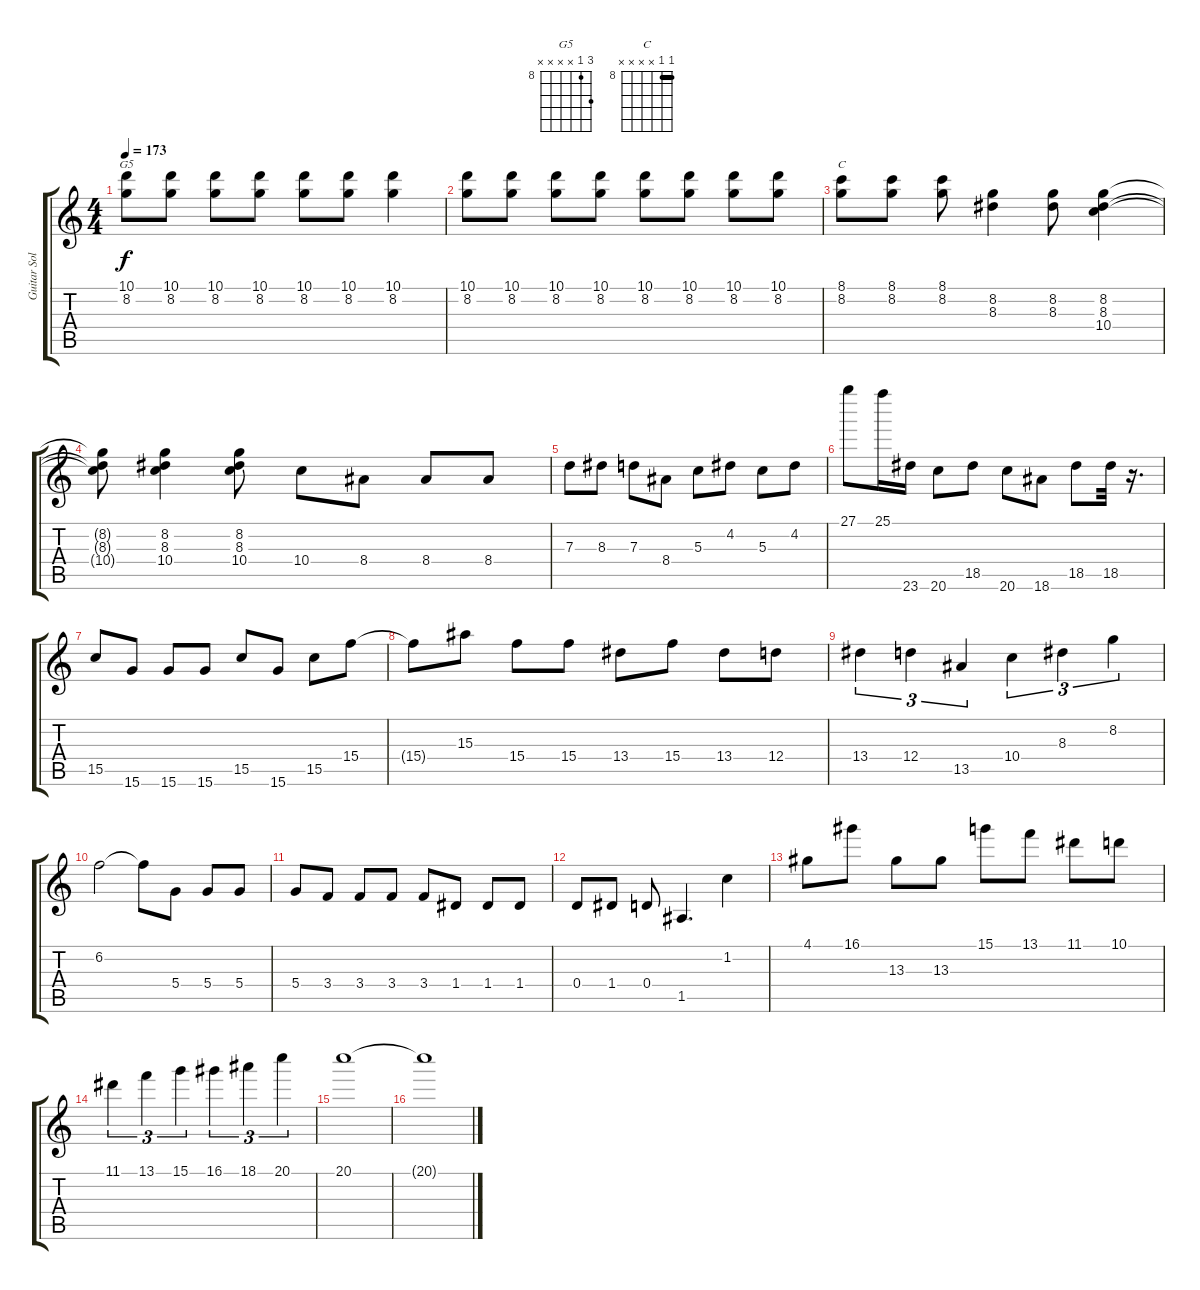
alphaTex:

\track ("Guitar Solo" "Guitar Sol") {instrument distortionguitar}
\staff {score tabs}
\tuning (E4 B3 G3 D3 A2 E2) {hide}
\chord ("G5" 10 8 x x x x) {firstfret 8}
\chord ("C" 8 8 x x x x) {firstfret 8 barre 8}
\ts (4 4)
\tempo 173
\clef g2
\ks c
(10.1 8.2).8{ch "G5" dy f} (10.1 8.2).8 (10.1 8.2).8 (10.1 8.2).8 (10.1 8.2).8 (10.1 8.2).8 (10.1 8.2).4 |
(10.1 8.2).8 (10.1 8.2).8 (10.1 8.2).8 (10.1 8.2).8 (10.1 8.2).8 (10.1 8.2).8 (10.1 8.2).8 (10.1 8.2).8 |
(8.1 8.2).8{ch "C"} (8.1 8.2).8 (8.1 8.2).8 (8.2 8.3).4 (8.2 8.3).8 (8.2 8.3 10.4).4 |
(8.2{t} 8.3{t} 10.4{t}).8 (8.2 8.3 10.4).4 (8.2 8.3 10.4).8 10.4.8 8.4.8 8.4.8 8.4.8 |
7.3.8 8.3.8 7.3.8 8.4.8 5.3.8 4.2.8 5.3.8 4.2.8 |
27.1.8 25.1.16 23.6.16 20.6.8 18.5.8 20.6.8 18.6.8 18.5.8 18.5.32 r.16{d} |
15.5.8 15.6.8 15.6.8 15.6.8 15.5.8 15.6.8 15.5.8 15.4.8 |
15.4{t}.8 15.3.8 15.4.8 15.4.8 13.4.8 15.4.8 13.4.8 12.4.8 |
13.4.4{tu (3 2)} 12.4.4{tu (3 2)} 13.5.4{tu (3 2)} 10.4.4{tu (3 2)} 8.3.4{tu (3 2)} 8.2.4{tu (3 2)} |
6.2.2 6.2{t}.8 5.4.8 5.4.8 5.4.8 |
5.4.8 3.4.8 3.4.8 3.4.8 3.4.8 1.4.8 1.4.8 1.4.8 |
0.4.8 1.4.8 0.4.8 1.5.4{d} 1.2.4 |
4.1.8 16.1.8 13.3.8 13.3.8 15.1.8 13.1.8 11.1.8 10.1.8 |
11.1.4{tu (3 2)} 13.1.4{tu (3 2)} 15.1.4{tu (3 2)} 16.1.4{tu (3 2)} 18.1.4{tu (3 2)} 20.1.4{tu (3 2)} |
20.1.1 |
20.1{t}.1
